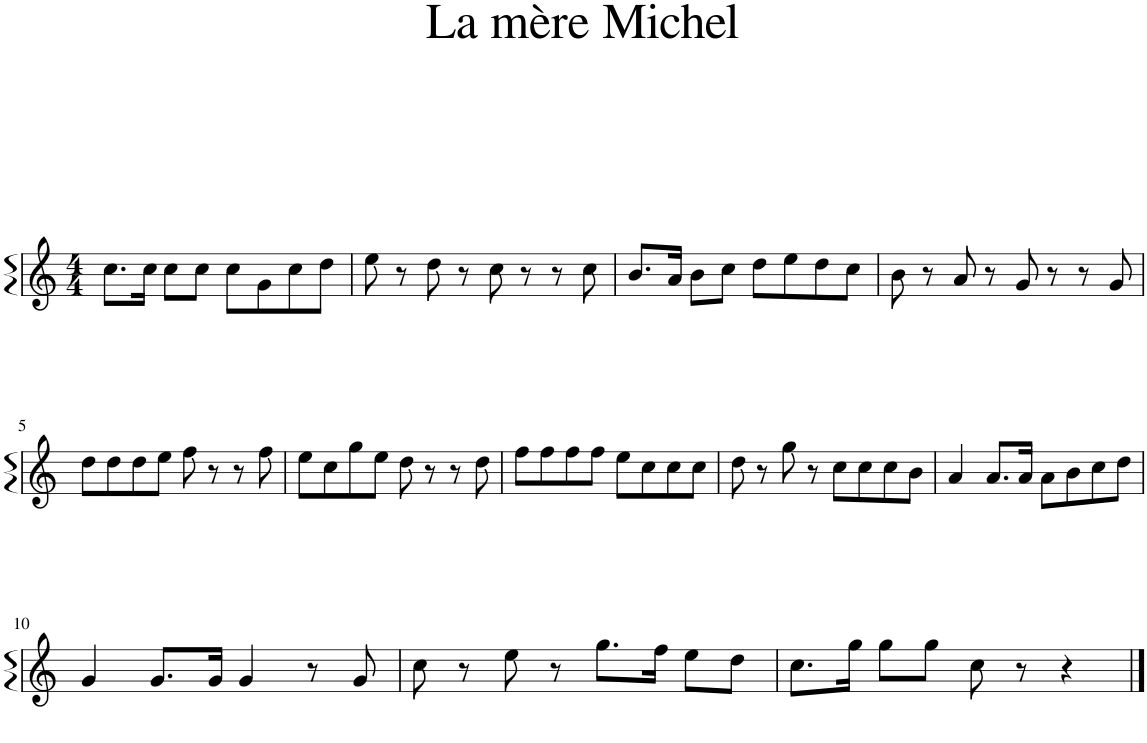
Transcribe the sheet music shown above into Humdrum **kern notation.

**kern
*part1
*staff1
*I"Harp
*I'Hrp.
*clefG2
*k[]
*M4/4
=1
8.cc\L
16cc\Jk
8cc\L
8cc\J
8cc\L
8g\
8cc\
8dd\J
=2
8ee\
8r
8dd\
8r
8cc\
8r
8r
8cc\
=3
8.b/L
16a/Jk
8b\L
8cc\J
8dd\L
8ee\
8dd\
8cc\J
=4
8b\
8r
8a/
8r
8g/
8r
8r
8g/
!!LO:LB:g=z
=5
8dd\L
8dd\
8dd\
8ee\J
8ff\
8r
8r
8ff\
=6
8ee\L
8cc\
8gg\
8ee\J
8dd\
8r
8r
8dd\
=7
8ff\L
8ff\
8ff\
8ff\J
8ee\L
8cc\
8cc\
8cc\J
=8
8dd\
8r
8gg\
8r
8cc\L
8cc\
8cc\
8b\J
=9
4a/
8.a/L
16a/Jk
8a\L
8b\
8cc\
8dd\J
!!LO:LB:g=z
=10
4g/
8.g/L
16g/Jk
4g/
8r
8g/
=11
8cc\
8r
8ee\
8r
8.gg\L
16ff\Jk
8ee\L
8dd\J
=12
8.cc\L
16gg\Jk
8gg\L
8gg\J
8cc\
8r
4r
==
*-
